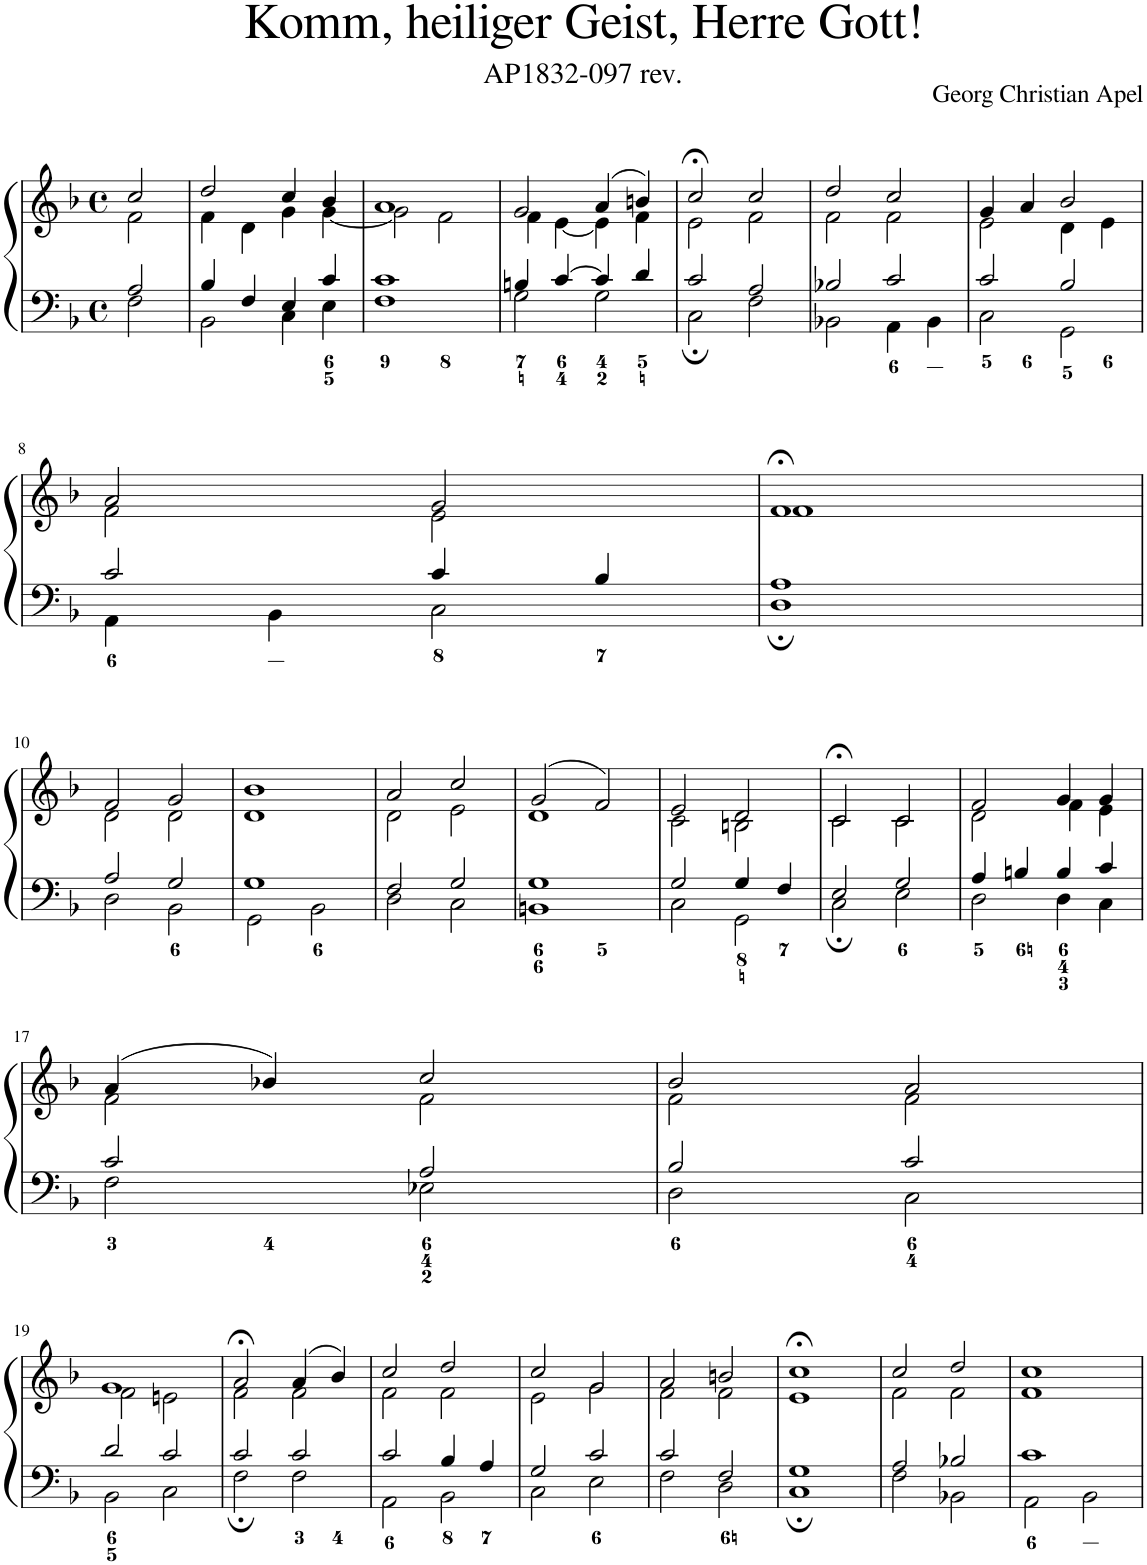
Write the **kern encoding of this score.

**kern	**kern
*part1	*part1
*staff2	*staff1
*I"Piano	*
*I'Pno.	*
*clefF4	*clefG2
*k[b-]	*k[b-]
*M4/4	*M4/4
*met(c)	*met(c)
=1	=1
*^	*^
2A/	2F\	2cc/	2f\
=2	=2	=2	=2
4B-/	2BB-\	2dd/	4f\
4F/	.	.	4d\
4E/	4C\	4cc/	4g\
4c/	4E\	4b-/	[4g\
=3	=3	=3	=3
1c	1F	1a	2g\]
.	.	.	2f\
=4	=4	=4	=4
4Bn/	2G\	2g/	4f\
[4c/	.	.	[4e\
4c/]	2G\	(4a/	4e\]
4d/	.	4bn/)	4f\
=5	=5	=5	=5
2c/	2C;\	2cc;</	2e\
2A/	2F\	2cc/	2f\
=6	=6	=6	=6
2B-X/	2BB-X\	2dd/	2f\
2c/	4AA\	2cc/	2f\
.	4BB-\	.	.
=7	=7	=7	=7
2c/	2C\	4g/	2e\
.	.	4a/	.
2B-/	2GG\	2b-/	4d\
.	.	.	4e\
!!LO:LB:g=z	!!
=8	=8	=8	=8
2c/	4AA\	2a/	2f\
.	4BB-\	.	.
4c/	2C\	2g/	2e\
4B-/	.	.	.
=9	=9	=9	=9
1A	1D;	1f;<	1f
!!LO:LB:g=z	!!
=10	=10	=10	=10
2A/	2D\	2f/	2d\
2G/	2BB-\	2g/	2d\
=11	=11	=11	=11
1G	2GG\	1b-	1d
.	2BB-\	.	.
=12	=12	=12	=12
2F/	2D\	2a/	2d\
2G/	2C\	2cc/	2e\
=13	=13	=13	=13
1G	1BBn	(2g/	1d
.	.	2f/)	.
=14	=14	=14	=14
2G/	2C\	2e/	2c\
4G/	2GG\	2d/	2Bn\
4F/	.	.	.
=15	=15	=15	=15
2E/	2C;\	2c;</	2c\
2G/	2E\	2c/	2c\
=16	=16	=16	=16
4A/	2D\	2f/	2d\
4Bn/	.	.	.
4B/	4D\	4g/	4f\
4c/	4C\	4g/	4e\
!!LO:LB:g=z	!!
=17	=17	=17	=17
2c/	2F\	(4a/	2f\
.	.	4b-X/)	.
2A/	2E-X\	2cc/	2f\
=18	=18	=18	=18
2B-/	2D\	2b-/	2f\
2c/	2C\	2a/	2f\
!!LO:LB:g=z	!!
=19	=19	=19	=19
2d/	2BB-\	1g	2f\
2c/	2C\	.	2en\
=20	=20	=20	=20
2c/	2F;\	2a;</	2f\
2c/	2F\	(4a/	2f\
.	.	4b-/)	.
=21	=21	=21	=21
2c/	2AA\	2cc/	2f\
4B-/	2BB-\	2dd/	2f\
4A/	.	.	.
=22	=22	=22	=22
2G/	2C\	2cc/	2e\
2c/	2E\	2g/	2g\
=23	=23	=23	=23
2c/	2F\	2a/	2f\
2F/	2D\	2bn/	2f\
=24	=24	=24	=24
1G	1C;	1cc;<	1e
=25	=25	=25	=25
2A/	2F\	2cc/	2f\
2B-X/	2BB-X\	2dd/	2f\
=26	=26	=26	=26
1c	2AA\	1cc	1f
.	2BB-\	.	.
*v	*v	*	*
*	*v	*v
=	=
*-	*-
